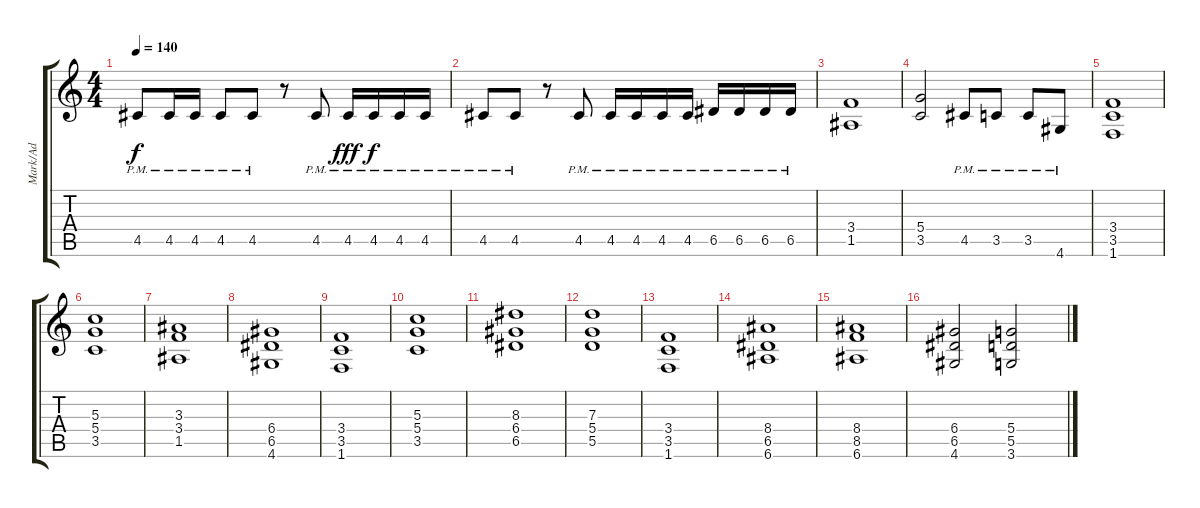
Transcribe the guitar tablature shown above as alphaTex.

\track ("Mark/Ad" "Mark/Ad") {instrument distortionguitar}
\staff {score tabs}
\tuning (E4 B3 G3 D3 A2 E2) {hide}
\ts (4 4)
\tempo 140
\clef g2
\ks c
4.5{pm}.8{dy f} 4.5{pm}.16 4.5{pm}.16 4.5{pm}.8 4.5{pm}.8 r.8 4.5{pm}.8 4.5{pm}.16{dy fff} 4.5{pm}.16{dy f} 4.5{pm}.16 4.5{pm}.16 |
4.5{pm}.8 4.5{pm}.8 r.8 4.5{pm}.8 4.5{pm}.16 4.5{pm}.16 4.5{pm}.16 4.5{pm}.16 6.5{pm}.16 6.5{pm}.16 6.5{pm}.16 6.5{pm}.16 |
(3.4 1.5).1 |
(5.4 3.5).2 4.5{pm}.8 3.5{pm}.8 3.5{pm}.8 4.6{pm}.8 |
(3.4 3.5 1.6).1 |
(5.3 5.4 3.5).1 |
(3.3 3.4 1.5).1 |
(6.4 6.5 4.6).1 |
(3.4 3.5 1.6).1 |
(5.3 5.4 3.5).1 |
(8.3 6.4 6.5).1 |
(7.3 5.4 5.5).1 |
(3.4 3.5 1.6).1 |
(8.4 6.5 6.6).1 |
(8.4 8.5 6.6).1 |
(6.4 6.5 4.6).2 (5.4 5.5 3.6).2
